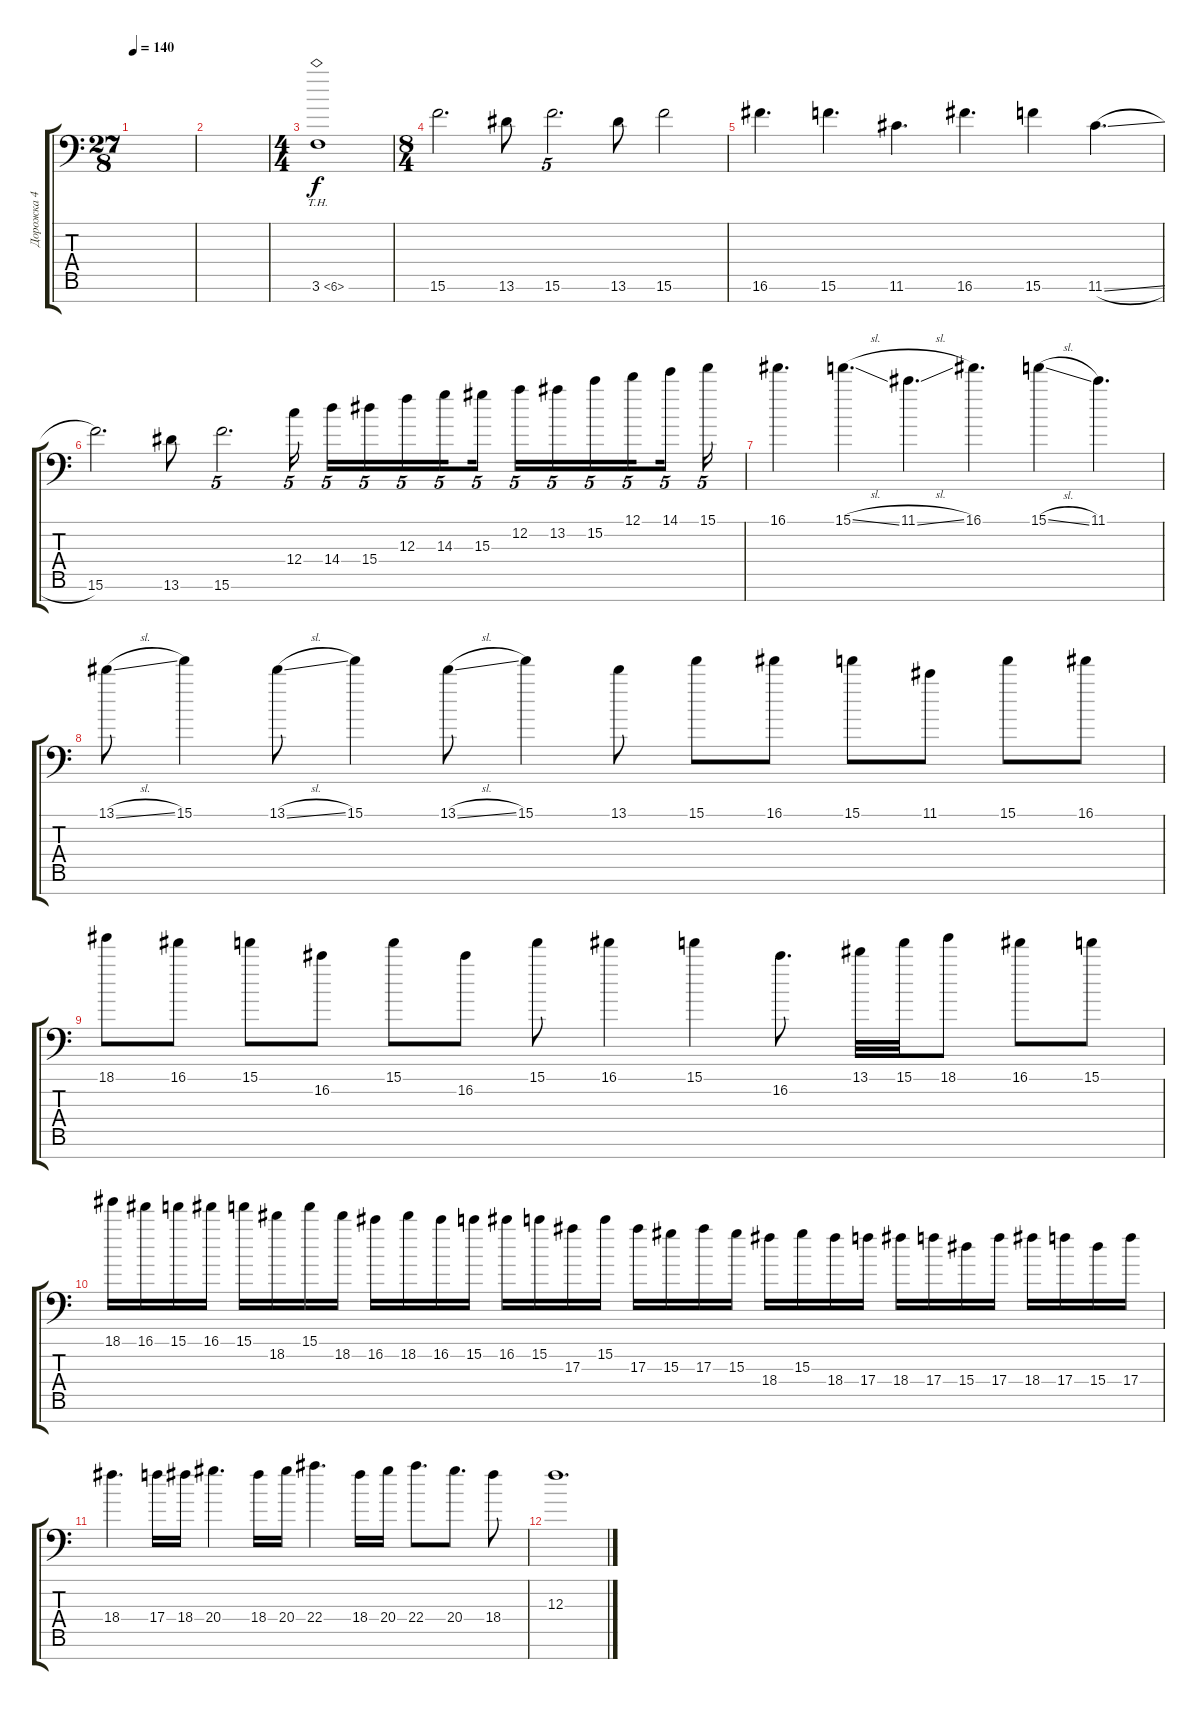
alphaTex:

\track ("Дорожка 4" "Дорожка 4") {instrument distortionguitar}
\staff {score tabs}
\tuning (D4 A3 F3 C3 G2 D2 C-1) {hide}
\ts (27 8)
\tempo 140
\clef f4
\ks c
|
|
\ts (4 4)
3.6{th 3}.1{instrument distortionguitar} |
\ts (8 4)
15.6.2{d} 13.6.8 15.6.2{d tu (5 4)} 13.6.8 15.6.2 |
16.6.4{d} 15.6.4{d} 11.6.4{d} 16.6.4{d} 15.6.4 11.6{sl}.4{d} |
15.6.2{d} 13.6.8 15.6.2{d tu (5 4)} 12.4.16{tu (5 4)} 14.4.16{tu (5 4)} 15.4.16{tu (5 4)} 12.3.16{tu (5 4)} 14.3.16{tu (5 4) beam splitsecondary} 15.3.16{tu (5 4)} 12.2.16{tu (5 4)} 13.2.16{tu (5 4)} 15.2.16{tu (5 4)} 12.1.16{tu (5 4) beam splitsecondary} 14.1.16{tu (5 4)} 15.1.16{tu (5 4)} |
16.1.4{d} 15.1{sl}.4{d} 11.1{sl}.4{d} 16.1.4{d} 15.1{sl}.4 11.1.4{d} |
13.1{sl}.8 15.1.4 13.1{sl}.8 15.1.4 13.1{sl}.8 15.1.4 13.1.8 15.1.8 16.1.8 15.1.8 11.1.8 15.1.8 16.1.8 |
18.1.8 16.1.8 15.1.8 16.2.8 15.1.8 16.2.8 15.1.8 16.1.4 15.1.4 16.2.8{d} 13.1.32 15.1.32 18.1.8 16.1.8 15.1.8 |
18.1.16 16.1.16 15.1.16 16.1.16 15.1.16 18.2.16 15.1.16 18.2.16 16.2.16 18.2.16 16.2.16 15.2.16 16.2.16 15.2.16 17.3.16 15.2.16 17.3.16 15.3.16 17.3.16 15.3.16 18.4.16 15.3.16 18.4.16 17.4.16 18.4.16 17.4.16 15.4.16 17.4.16 18.4.16 17.4.16 15.4.16 17.4.16 |
18.4.4{d} 17.4.16 18.4.16 20.4.4{d} 18.4.16 20.4.16 22.4.4{d} 18.4.16 20.4.16 22.4.8{d} 20.4.8{d} 18.4.8 |
12.3.1{d}
